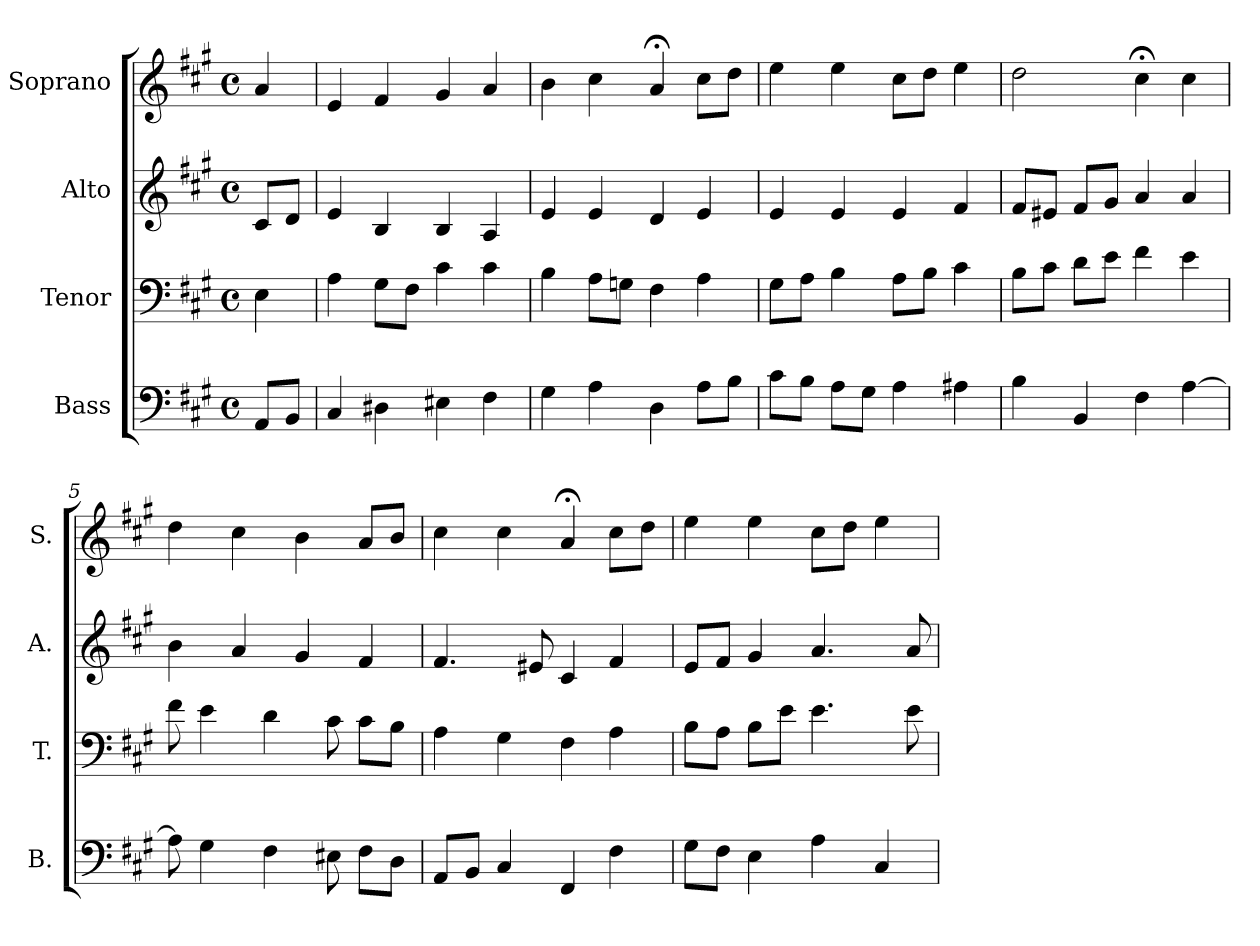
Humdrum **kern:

**kern	**kern	**kern	**kern
*part4	*part3	*part2	*part1
*staff4	*staff3	*staff2	*staff1
*I"Bass	*I"Tenor	*I"Alto	*I"Soprano
*I'B.	*I'T.	*I'A.	*I'S.
*clefF4	*clefF4	*clefG2	*clefG2
*k[f#c#g#]	*k[f#c#g#]	*k[f#c#g#]	*k[f#c#g#]
*A:	*A:	*A:	*A:
*M4/4	*M4/4	*M4/4	*M4/4
*met(c)	*met(c)	*met(c)	*met(c)
=	=	=	=
8AA/L	4E\	8c#/L	4a/
8BB/J	.	8d/J	.
=1	=1	=1	=1
4C#/	4A\	4e/	4e/
4D#X\	8G#\L	4B/	4f#/
.	8F#\J	.	.
4E#X\	4c#\	4B/	4g#/
4F#\	4c#\	4A/	4a/
=2	=2	=2	=2
4G#\	4B\	4e/	4b\
4A\	8A\L	4e/	4cc#\
.	8Gn\J	.	.
4D\	4F#\	4d/	4a;</
8A\L	4A\	4e/	8cc#\L
8B\J	.	.	8dd\J
=3	=3	=3	=3
8c#\L	8G#\L	4e/	4ee\
8B\J	8A\J	.	.
8A\L	4B\	4e/	4ee\
8G#\J	.	.	.
4A\	8A\L	4e/	8cc#\L
.	8B\J	.	8dd\J
4A#X\	4c#\	4f#/	4ee\
!!LO:LB:g=z
=4	=4	=4	=4
4B\	8B\L	8f#/L	2dd\
.	8c#\J	8e#X/J	.
4BB/	8d\L	8f#/L	.
.	8e\J	8g#/J	.
4F#\	4f#\	4a/	4cc#;<\
[4A\	4e\	4a/	4cc#\
=5	=5	=5	=5
8A\]	8f#\	4b\	4dd\
4G#\	4e\	.	.
.	.	4a/	4cc#\
4F#\	4d\	.	.
.	.	4g#/	4b\
8E#X\	8c#\	.	.
8F#\L	8c#\L	4f#/	8a/L
8D\J	8B\J	.	8b/J
=6	=6	=6	=6
8AA/L	4A\	4.f#/	4cc#\
8BB/J	.	.	.
4C#/	4G#\	.	4cc#\
.	.	8e#X/	.
4FF#/	4F#\	4c#/	4a;</
4F#\	4A\	4f#/	8cc#\L
.	.	.	8dd\J
=7	=7	=7	=7
8G#\L	8B\L	8e/L	4ee\
8F#\J	8A\J	8f#/J	.
4E\	8B\L	4g#/	4ee\
.	8e\J	.	.
4A\	4.e\	4.a/	8cc#\L
.	.	.	8dd\J
4C#/	.	.	4ee\
.	8e\	8a/	.
=	=	=	=
*-	*-	*-	*-
